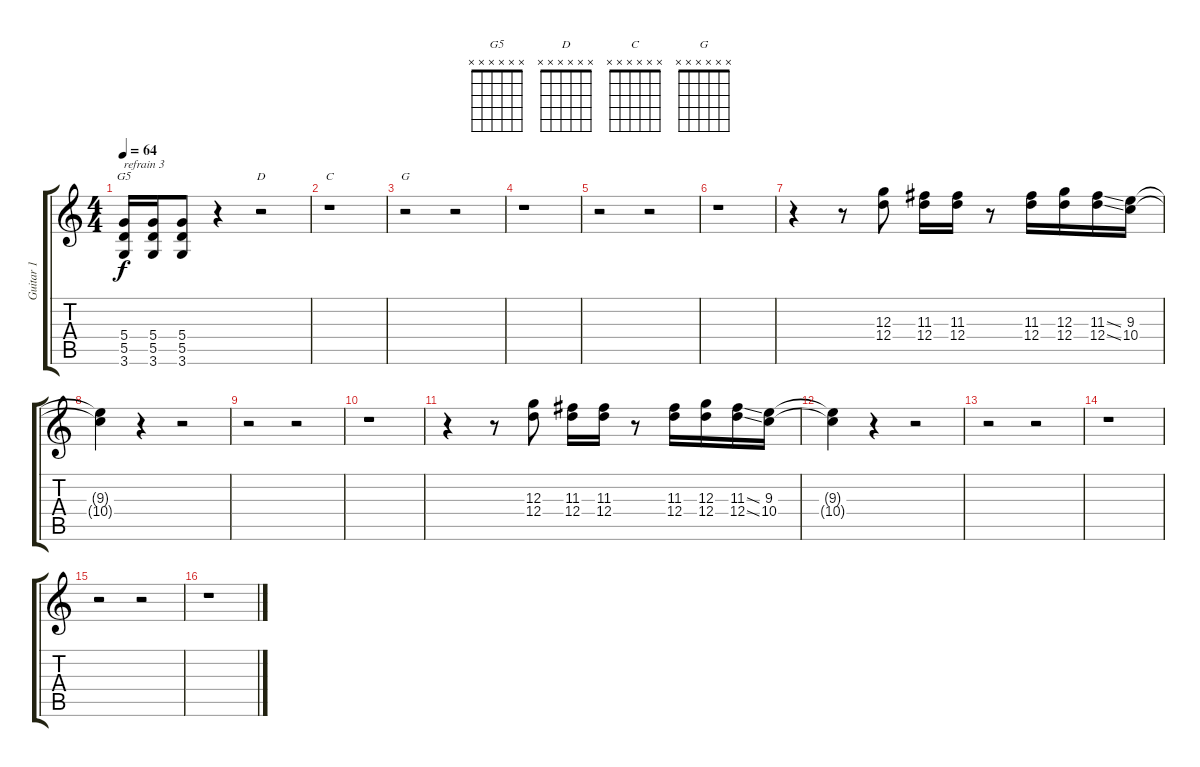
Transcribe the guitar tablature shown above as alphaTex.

\track ("Guitar 1" "Guitar 1") {instrument acousticguitarsteel}
\staff {score tabs}
\tuning (E4 B3 G3 D3 A2 E2) {hide}
\chord ("G5" x x x x x x) {firstfret 0}
\chord ("D" x x x x x x) {firstfret 0}
\chord ("C" x x x x x x) {firstfret 0}
\chord ("G" x x x x x x) {firstfret 0}
\ts (4 4)
\tempo 64
\clef g2
\ks c
(5.4 5.5 3.6).16{ch "G5" txt "refrain 3" dy f} (5.4 5.5 3.6).16 (5.4 5.5 3.6).8 r.4 r.2{ch "D"} |
r.1{ch "C"} |
r.2{ch "G"} r.2 |
r.1 |
r.2 r.2 |
r.1 |
r.4 r.8 (12.3 12.4).8 (11.3 12.4).16 (11.3 12.4).16 r.8 (11.3 12.4).16 (12.3 12.4).16 (11.3{ss} 12.4{ss}).16 (9.3 10.4).16 |
(9.3{t} 10.4{t}).4 r.4 r.2 |
r.2 r.2 |
r.1 |
r.4 r.8 (12.3 12.4).8 (11.3 12.4).16 (11.3 12.4).16 r.8 (11.3 12.4).16 (12.3 12.4).16 (11.3{ss} 12.4{ss}).16 (9.3 10.4).16 |
(9.3{t} 10.4{t}).4 r.4 r.2 |
r.2 r.2 |
r.1 |
r.2 r.2 |
r.1
